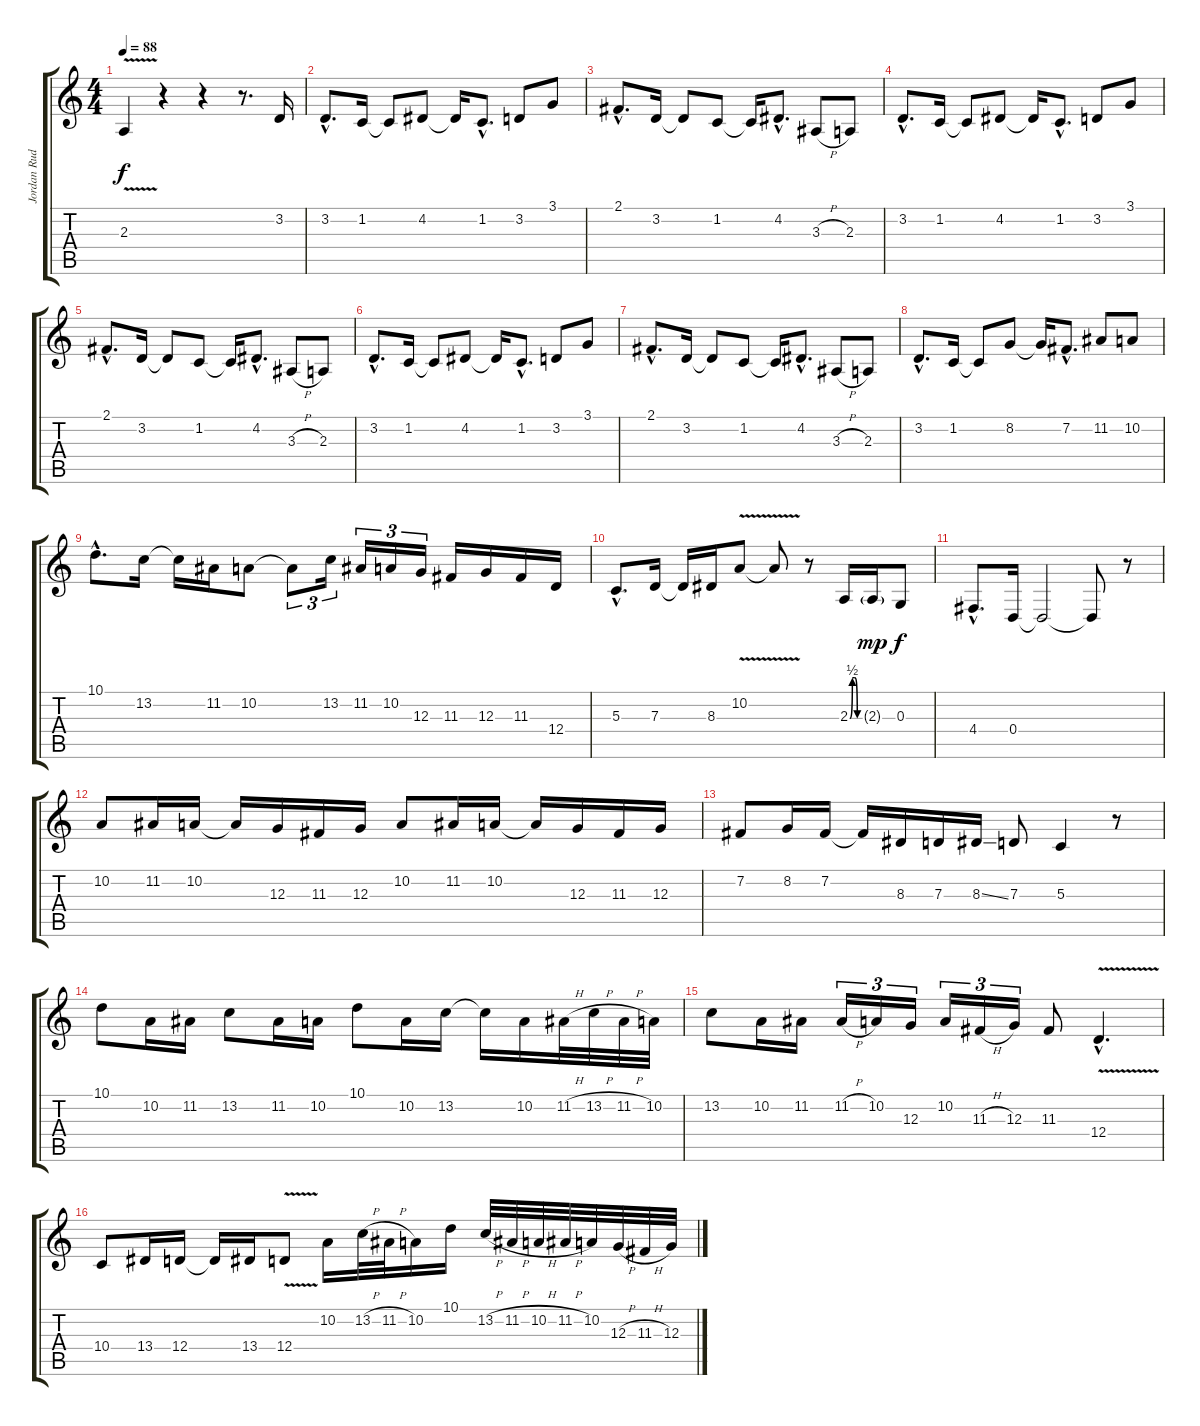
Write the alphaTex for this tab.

\track ("Jordan Rudess" "Jordan Rud") {instrument sitar}
\staff {score tabs}
\tuning (E4 B3 G3 D3 A2 E2) {hide}
\ts (4 4)
\tempo 88
\clef g2
\ks c
2.3{v}.4{dy f} r.4 r.4 r.8{d} 3.2.16 |
3.2{hac}.8{d} 1.2.16 1.2{t}.8 4.2.8 4.2{t}.16 1.2{hac}.8{d} 3.2.8 3.1.8 |
2.1{hac}.8{d} 3.2.16 3.2{t}.8 1.2.8 1.2{t}.16 4.2{hac}.8{d} 3.3{h}.8 2.3.8 |
3.2{hac}.8{d} 1.2.16 1.2{t}.8 4.2.8 4.2{t}.16 1.2{hac}.8{d} 3.2.8 3.1.8 |
2.1{hac}.8{d} 3.2.16 3.2{t}.8 1.2.8 1.2{t}.16 4.2{hac}.8{d} 3.3{h}.8 2.3.8 |
3.2{hac}.8{d} 1.2.16 1.2{t}.8 4.2.8 4.2{t}.16 1.2{hac}.8{d} 3.2.8 3.1.8 |
2.1{hac}.8{d} 3.2.16 3.2{t}.8 1.2.8 1.2{t}.16 4.2{hac}.8{d} 3.3{h}.8 2.3.8 |
3.2{hac}.8{d} 1.2.16 1.2{t}.8 8.2.8 8.2{t}.16 7.2{hac}.8{d} 11.2.8 10.2.8 |
10.1{hac}.8{d} 13.2.16 13.2{t}.16 11.2.16 10.2.8 10.2{t}.8{tu (3 2)} 13.2.16{tu (3 2)} 11.2.16{tu (3 2)} 10.2.16{tu (3 2)} 12.3.16{tu (3 2)} 11.3.16 12.3.16 11.3.16 12.4.16 |
5.3{hac}.8{d} 7.3.16 7.3{t}.16 8.3.16 10.2{v}.8 10.2{v t}.8 r.8 2.3{be (custom 0 0 15 2 30 2 45 0 60 0)}.16 2.3{g}.16{dy mp} 0.3.8{dy f} |
4.4{hac}.8{d} 0.4.16 0.4{t}.2 0.4{t}.8 r.8 |
10.2.8 11.2.16 10.2.16 10.2{t}.16 12.3.16 11.3.16 12.3.16 10.2.8 11.2.16 10.2.16 10.2{t}.16 12.3.16 11.3.16 12.3.16 |
7.2.8 8.2.16 7.2.16 7.2{t}.16 8.3.16 7.3.16 8.3{ss}.16 7.3.8 5.3.4 r.8 |
10.1.8 10.2.16 11.2.16 13.2.8 11.2.16 10.2.16 10.1.8 10.2.16 13.2.16 13.2{t}.16 10.2.16 11.2{h}.32 13.2{h}.32 11.2{h}.32 10.2.32 |
13.2.8 10.2.16 11.2.16 11.2{h}.16{tu (3 2)} 10.2.16{tu (3 2)} 12.3.16{tu (3 2)} 10.2.16{tu (3 2)} 11.3{h}.16{tu (3 2)} 12.3.16{tu (3 2)} 11.3.8 12.4{v hac}.4{d} |
10.4.8 13.4.16 12.4.16 12.4{t}.16 13.4.16 12.4{v}.8 10.2.16 13.2{h}.32 11.2{h}.32 10.2.16 10.1.16 13.2{h}.32 11.2{h}.32 10.2{h}.32 11.2{h}.32 10.2.32 12.3{h}.32 11.3{h}.32 12.3.32
